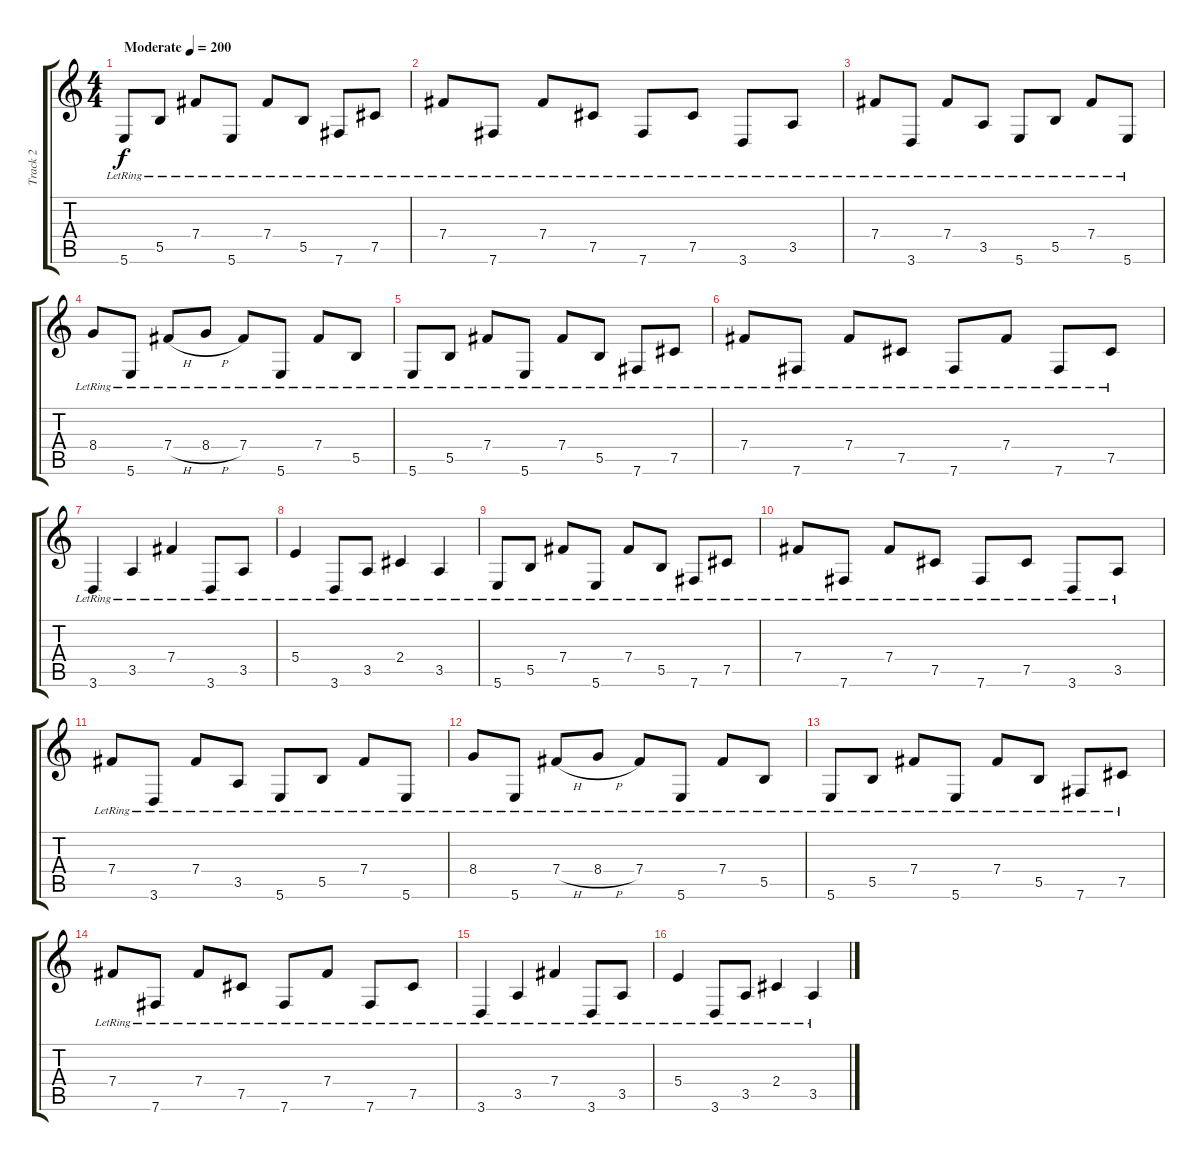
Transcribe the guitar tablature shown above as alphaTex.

\track ("Track 2" "Track 2") {instrument acousticguitarsteel}
\staff {score tabs}
\tuning (Db4 Ab3 E3 B2 Gb2 B1) {hide}
\ts (4 4)
\tempo (200 "Moderate")
\clef g2
\ks c
5.6{lr}.8{dy f instrument acousticguitarsteel} 5.5{lr}.8 7.4{lr}.8 5.6{lr}.8 7.4{lr}.8 5.5{lr}.8 7.6{lr}.8 7.5{lr}.8 |
7.4{lr}.8 7.6{lr}.8 7.4{lr}.8 7.5{lr}.8 7.6{lr}.8 7.5{lr}.8 3.6{lr}.8 3.5{lr}.8 |
7.4{lr}.8 3.6{lr}.8 7.4{lr}.8 3.5{lr}.8 5.6{lr}.8 5.5{lr}.8 7.4{lr}.8 5.6{lr}.8 |
8.4{lr}.8 5.6{lr}.8 7.4{h lr}.8 8.4{h lr}.8 7.4{lr}.8 5.6{lr}.8 7.4{lr}.8 5.5{lr}.8 |
5.6{lr}.8 5.5{lr}.8 7.4{lr}.8 5.6{lr}.8 7.4{lr}.8 5.5{lr}.8 7.6{lr}.8 7.5{lr}.8 |
7.4{lr}.8 7.6{lr}.8 7.4{lr}.8 7.5{lr}.8 7.6{lr}.8 7.4{lr}.8 7.6{lr}.8 7.5{lr}.8 |
3.6{lr}.4 3.5{lr}.4 7.4{lr}.4 3.6{lr}.8 3.5{lr}.8 |
5.4{lr}.4 3.6{lr}.8 3.5{lr}.8 2.4{lr}.4 3.5{lr}.4 |
5.6{lr}.8 5.5{lr}.8 7.4{lr}.8 5.6{lr}.8 7.4{lr}.8 5.5{lr}.8 7.6{lr}.8 7.5{lr}.8 |
7.4{lr}.8 7.6{lr}.8 7.4{lr}.8 7.5{lr}.8 7.6{lr}.8 7.5{lr}.8 3.6{lr}.8 3.5{lr}.8 |
7.4{lr}.8 3.6{lr}.8 7.4{lr}.8 3.5{lr}.8 5.6{lr}.8 5.5{lr}.8 7.4{lr}.8 5.6{lr}.8 |
8.4{lr}.8 5.6{lr}.8 7.4{h lr}.8 8.4{h lr}.8 7.4{lr}.8 5.6{lr}.8 7.4{lr}.8 5.5{lr}.8 |
5.6{lr}.8 5.5{lr}.8 7.4{lr}.8 5.6{lr}.8 7.4{lr}.8 5.5{lr}.8 7.6{lr}.8 7.5{lr}.8 |
7.4{lr}.8 7.6{lr}.8 7.4{lr}.8 7.5{lr}.8 7.6{lr}.8 7.4{lr}.8 7.6{lr}.8 7.5{lr}.8 |
3.6{lr}.4 3.5{lr}.4 7.4{lr}.4 3.6{lr}.8 3.5{lr}.8 |
5.4{lr}.4 3.6{lr}.8 3.5{lr}.8 2.4{lr}.4 3.5{lr}.4
